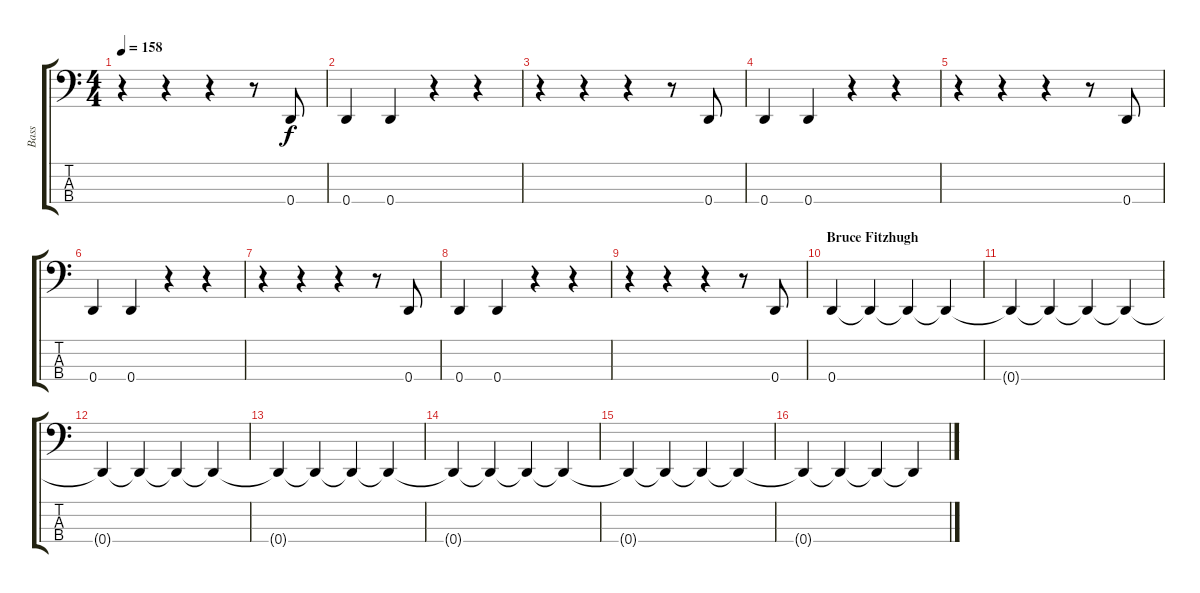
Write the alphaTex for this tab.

\track ("Bass" "Bass") {instrument electricbasspick}
\staff {score tabs}
\tuning (G2 D2 A1 D1) {hide}
\ts (4 4)
\tempo 158
\clef f4
\ks c
r.4{dy f} r.4 r.4 r.8 0.4.8 |
0.4.4 0.4.4 r.4 r.4 |
r.4 r.4 r.4 r.8 0.4.8 |
0.4.4 0.4.4 r.4 r.4 |
r.4 r.4 r.4 r.8 0.4.8 |
0.4.4 0.4.4 r.4 r.4 |
r.4 r.4 r.4 r.8 0.4.8 |
0.4.4 0.4.4 r.4 r.4 |
r.4 r.4 r.4 r.8 0.4.8 |
\section ("" "Bruce Fitzhugh")
0.4.4 0.4{t}.4 0.4{t}.4 0.4{t}.4 |
0.4{t}.4 0.4{t}.4 0.4{t}.4 0.4{t}.4 |
0.4{t}.4 0.4{t}.4 0.4{t}.4 0.4{t}.4 |
0.4{t}.4 0.4{t}.4 0.4{t}.4 0.4{t}.4 |
0.4{t}.4 0.4{t}.4 0.4{t}.4 0.4{t}.4 |
0.4{t}.4 0.4{t}.4 0.4{t}.4 0.4{t}.4 |
0.4{t}.4 0.4{t}.4 0.4{t}.4 0.4{t}.4
